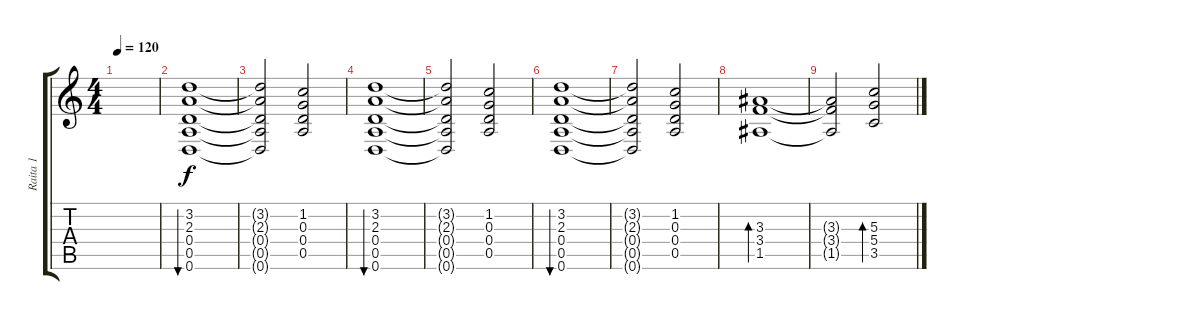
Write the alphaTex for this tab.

\track ("Raita 1" "Raita 1") {instrument acousticguitarsteel}
\staff {score tabs}
\tuning (E4 B3 G3 D3 A2 D2) {hide}
\ts (4 4)
\tempo 120
\clef g2
\ks c
|
(3.2 2.3 0.4 0.5 0.6).1{bu 240 volume 14} |
(3.2{t} 2.3{t} 0.4{t} 0.5{t} 0.6{t}).2 (1.2 0.3 0.4 0.5).2 |
(3.2 2.3 0.4 0.5 0.6).1{bu 240 volume 14} |
(3.2{t} 2.3{t} 0.4{t} 0.5{t} 0.6{t}).2 (1.2 0.3 0.4 0.5).2 |
(3.2 2.3 0.4 0.5 0.6).1{bu 240 volume 14} |
(3.2{t} 2.3{t} 0.4{t} 0.5{t} 0.6{t}).2 (1.2 0.3 0.4 0.5).2 |
(3.3 3.4 1.5).1{bd 240} |
(3.3{t} 3.4{t} 1.5{t}).2 (5.3 5.4 3.5).2{bd 240}
